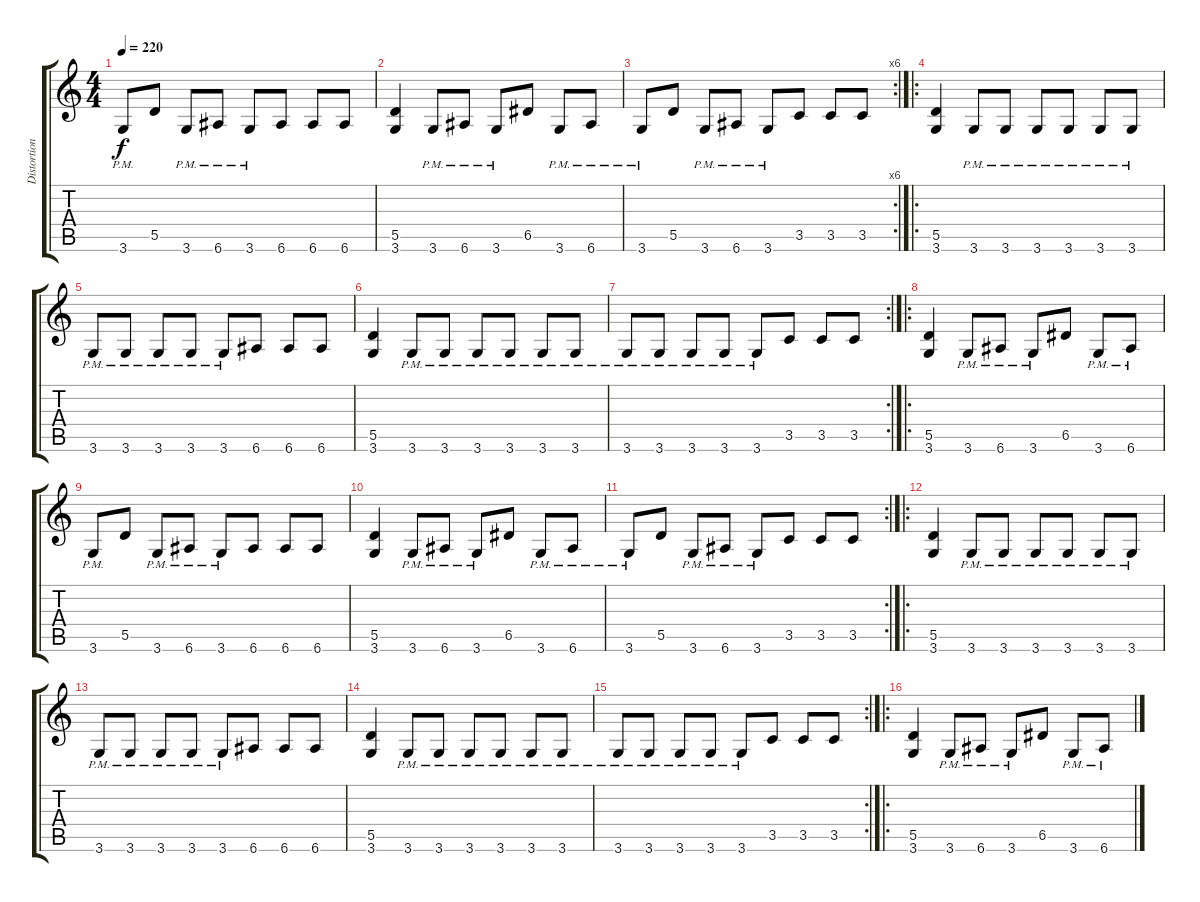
\track ("Distortion 2" "Distortion") {instrument distortionguitar}
\staff {score tabs}
\tuning (E4 B3 G3 D3 A2 E2) {hide}
\ts (4 4)
\tempo 220
\clef g2
\ks c
3.6{pm}.8{dy f} 5.5.8 3.6{pm}.8 6.6{pm}.8 3.6{pm}.8 6.6.8 6.6.8 6.6.8 |
(5.5 3.6).4 3.6{pm}.8 6.6{pm}.8 3.6{pm}.8 6.5.8 3.6{pm}.8 6.6{pm}.8 |
\rc 6
3.6{pm}.8 5.5.8 3.6{pm}.8 6.6{pm}.8 3.6{pm}.8 3.5.8 3.5.8 3.5.8 |
\ro
(5.5 3.6).4 3.6{pm}.8 3.6{pm}.8 3.6{pm}.8 3.6{pm}.8 3.6{pm}.8 3.6{pm}.8 |
3.6{pm}.8 3.6{pm}.8 3.6{pm}.8 3.6{pm}.8 3.6{pm}.8 6.6.8 6.6.8 6.6.8 |
(5.5 3.6).4 3.6{pm}.8 3.6{pm}.8 3.6{pm}.8 3.6{pm}.8 3.6{pm}.8 3.6{pm}.8 |
\rc 2
3.6{pm}.8 3.6{pm}.8 3.6{pm}.8 3.6{pm}.8 3.6{pm}.8 3.5.8 3.5.8 3.5.8 |
\ro
(5.5 3.6).4 3.6{pm}.8 6.6{pm}.8 3.6{pm}.8 6.5.8 3.6{pm}.8 6.6{pm}.8 |
3.6{pm}.8 5.5.8 3.6{pm}.8 6.6{pm}.8 3.6{pm}.8 6.6.8 6.6.8 6.6.8 |
(5.5 3.6).4 3.6{pm}.8 6.6{pm}.8 3.6{pm}.8 6.5.8 3.6{pm}.8 6.6{pm}.8 |
\rc 2
3.6{pm}.8 5.5.8 3.6{pm}.8 6.6{pm}.8 3.6{pm}.8 3.5.8 3.5.8 3.5.8 |
\ro
(5.5 3.6).4 3.6{pm}.8 3.6{pm}.8 3.6{pm}.8 3.6{pm}.8 3.6{pm}.8 3.6{pm}.8 |
3.6{pm}.8 3.6{pm}.8 3.6{pm}.8 3.6{pm}.8 3.6{pm}.8 6.6.8 6.6.8 6.6.8 |
(5.5 3.6).4 3.6{pm}.8 3.6{pm}.8 3.6{pm}.8 3.6{pm}.8 3.6{pm}.8 3.6{pm}.8 |
\rc 2
3.6{pm}.8 3.6{pm}.8 3.6{pm}.8 3.6{pm}.8 3.6{pm}.8 3.5.8 3.5.8 3.5.8 |
\ro
(5.5 3.6).4 3.6{pm}.8 6.6{pm}.8 3.6{pm}.8 6.5.8 3.6{pm}.8 6.6{pm}.8
